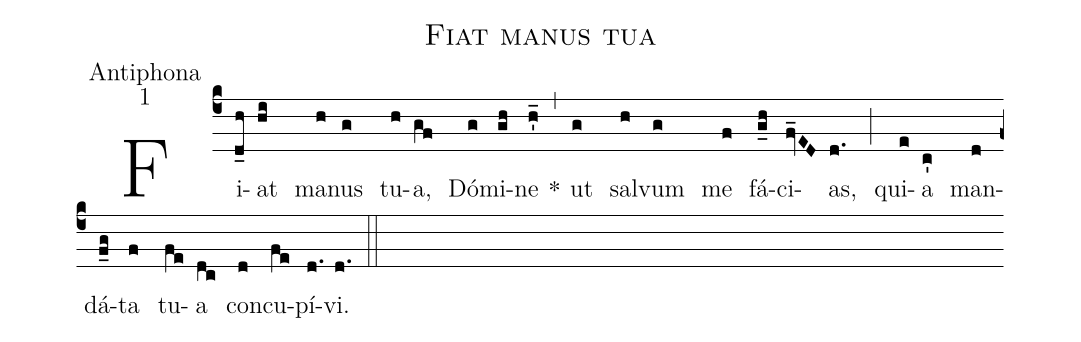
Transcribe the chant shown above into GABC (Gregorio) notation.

name:Fiat manus tua;
office-part:Antiphona;
mode:1;
%%
(c4) Fi(d_h)at (hi) ma(h)nus (g) tu(h)a, (gf) Dó(g)mi(gh)ne(h_') *(,) ut (g) sal(h)vum (g) me (f) fá(g_h)ci(fv_ED)as, (d.) (;) qui(e)a (c') man(d)dá(f_g)ta (f) tu(fe)a (dc) con(d)cu(fe)pí(d.)vi. (d.::)
